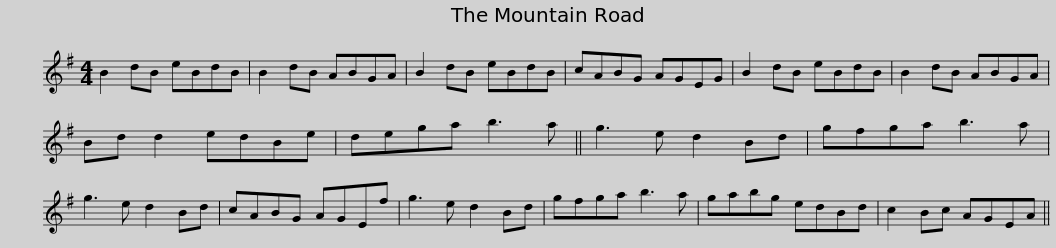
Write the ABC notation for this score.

X:1
L:1/8
M:4/4
I:linebreak $
K:G
V:1 treble
V:1
 B2 dB eBdB | B2 dB ABGA | B2 dB eBdB | cABG AGEG | B2 dB eBdB | %5
 B2 dB ABGA |$ Bd d2 edBe | dega b3 a || g3 e d2 Bd | gfga b3 a | %10
 g3 e d2 Bd | cABG AGEf |$ g3 e d2 Bd | gfga b3 a | gabg edBd | %15
 c2 Bc AGEA || %16
